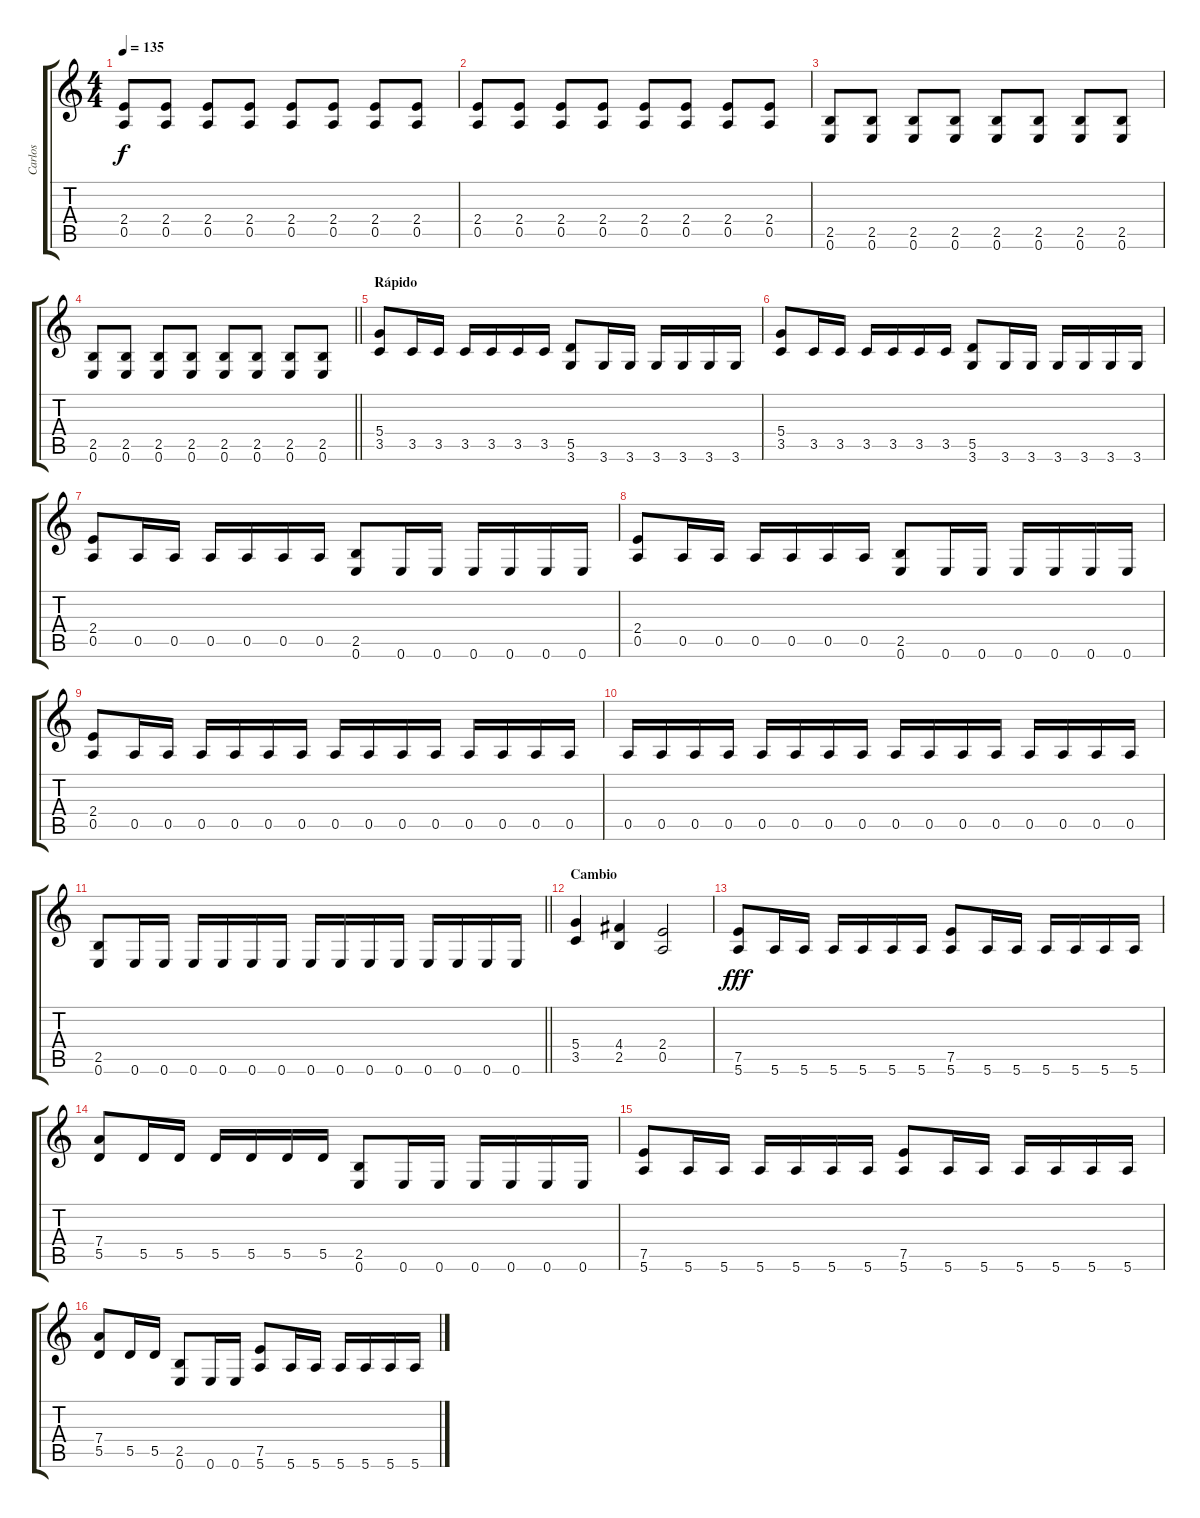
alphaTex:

\track ("Carlos" "Carlos") {instrument distortionguitar}
\staff {score tabs}
\tuning (E4 B3 G3 D3 A2 E2) {hide}
\ts (4 4)
\tempo 135
\clef g2
\ks c
(2.4 0.5).8{dy f} (2.4 0.5).8 (2.4 0.5).8 (2.4 0.5).8 (2.4 0.5).8 (2.4 0.5).8 (2.4 0.5).8 (2.4 0.5).8 |
(2.4 0.5).8 (2.4 0.5).8 (2.4 0.5).8 (2.4 0.5).8 (2.4 0.5).8 (2.4 0.5).8 (2.4 0.5).8 (2.4 0.5).8 |
(2.5 0.6).8 (2.5 0.6).8 (2.5 0.6).8 (2.5 0.6).8 (2.5 0.6).8 (2.5 0.6).8 (2.5 0.6).8 (2.5 0.6).8 |
\barLineRight lightlight
(2.5 0.6).8 (2.5 0.6).8 (2.5 0.6).8 (2.5 0.6).8 (2.5 0.6).8 (2.5 0.6).8 (2.5 0.6).8 (2.5 0.6).8 |
\section ("" "Rápido")
(5.4 3.5).8 3.5.16 3.5.16 3.5.16 3.5.16 3.5.16 3.5.16 (5.5 3.6).8 3.6.16 3.6.16 3.6.16 3.6.16 3.6.16 3.6.16 |
(5.4 3.5).8 3.5.16 3.5.16 3.5.16 3.5.16 3.5.16 3.5.16 (5.5 3.6).8 3.6.16 3.6.16 3.6.16 3.6.16 3.6.16 3.6.16 |
(2.4 0.5).8 0.5.16 0.5.16 0.5.16 0.5.16 0.5.16 0.5.16 (2.5 0.6).8 0.6.16 0.6.16 0.6.16 0.6.16 0.6.16 0.6.16 |
(2.4 0.5).8 0.5.16 0.5.16 0.5.16 0.5.16 0.5.16 0.5.16 (2.5 0.6).8 0.6.16 0.6.16 0.6.16 0.6.16 0.6.16 0.6.16 |
(2.4 0.5).8 0.5.16 0.5.16 0.5.16 0.5.16 0.5.16 0.5.16 0.5.16 0.5.16 0.5.16 0.5.16 0.5.16 0.5.16 0.5.16 0.5.16 |
0.5.16 0.5.16 0.5.16 0.5.16 0.5.16 0.5.16 0.5.16 0.5.16 0.5.16 0.5.16 0.5.16 0.5.16 0.5.16 0.5.16 0.5.16 0.5.16 |
\barLineRight lightlight
(2.5 0.6).8 0.6.16 0.6.16 0.6.16 0.6.16 0.6.16 0.6.16 0.6.16 0.6.16 0.6.16 0.6.16 0.6.16 0.6.16 0.6.16 0.6.16 |
\section ("" "Cambio")
(5.4 3.5).4 (4.4 2.5).4 (2.4 0.5).2 |
(7.5 5.6).8{dy fff} 5.6.16 5.6.16 5.6.16 5.6.16 5.6.16 5.6.16 (7.5 5.6).8 5.6.16 5.6.16 5.6.16 5.6.16 5.6.16 5.6.16 |
(7.4 5.5).8 5.5.16 5.5.16 5.5.16 5.5.16 5.5.16 5.5.16 (2.5 0.6).8 0.6.16 0.6.16 0.6.16 0.6.16 0.6.16 0.6.16 |
(7.5 5.6).8 5.6.16 5.6.16 5.6.16 5.6.16 5.6.16 5.6.16 (7.5 5.6).8 5.6.16 5.6.16 5.6.16 5.6.16 5.6.16 5.6.16 |
(7.4 5.5).8 5.5.16 5.5.16 (2.5 0.6).8 0.6.16 0.6.16 (7.5 5.6).8 5.6.16 5.6.16 5.6.16 5.6.16 5.6.16 5.6.16
